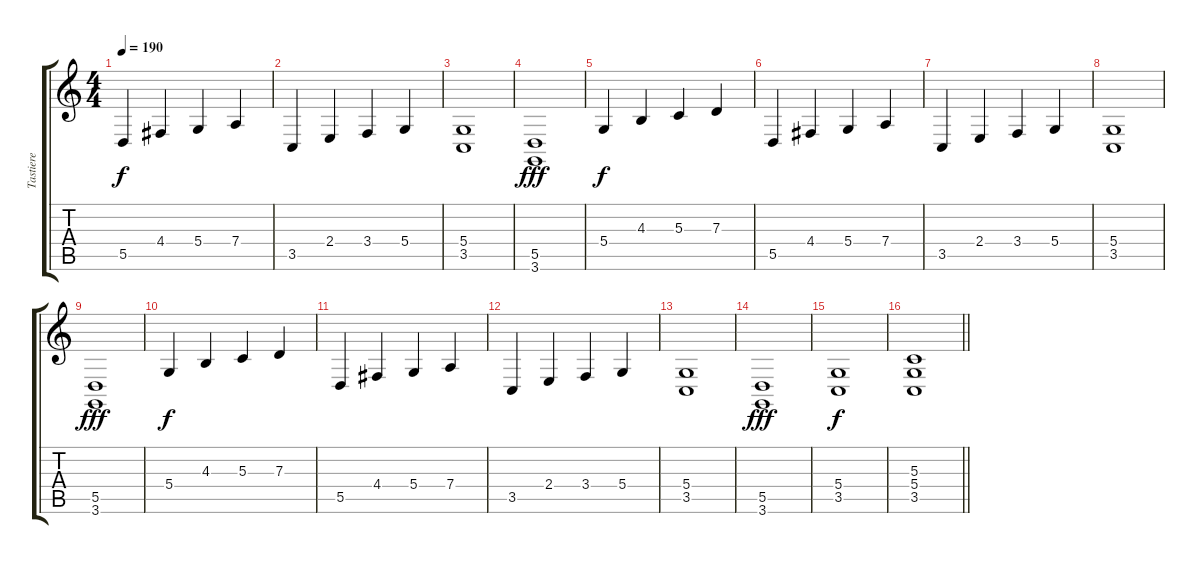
\track ("Tastiere" "Tastiere") {instrument lead2sawtooth}
\staff {score tabs}
\tuning (E4 B3 G3 D3 A2 E2) {hide}
\ts (4 4)
\tempo 190
\clef g2
\ks c
5.5.4{dy f} 4.4.4 5.4.4 7.4.4 |
3.5.4 2.4.4 3.4.4 5.4.4 |
(5.4 3.5).1 |
(5.5 3.6).1{dy fff} |
5.4.4{dy f} 4.3.4 5.3.4 7.3.4 |
5.5.4 4.4.4 5.4.4 7.4.4 |
3.5.4 2.4.4 3.4.4 5.4.4 |
(5.4 3.5).1 |
(5.5 3.6).1{dy fff} |
5.4.4{dy f} 4.3.4 5.3.4 7.3.4 |
5.5.4 4.4.4 5.4.4 7.4.4 |
3.5.4 2.4.4 3.4.4 5.4.4 |
(5.4 3.5).1 |
(5.5 3.6).1{dy fff} |
(5.4 3.5).1{dy f} |
\barLineRight lightlight
(5.3 5.4 3.5).1
